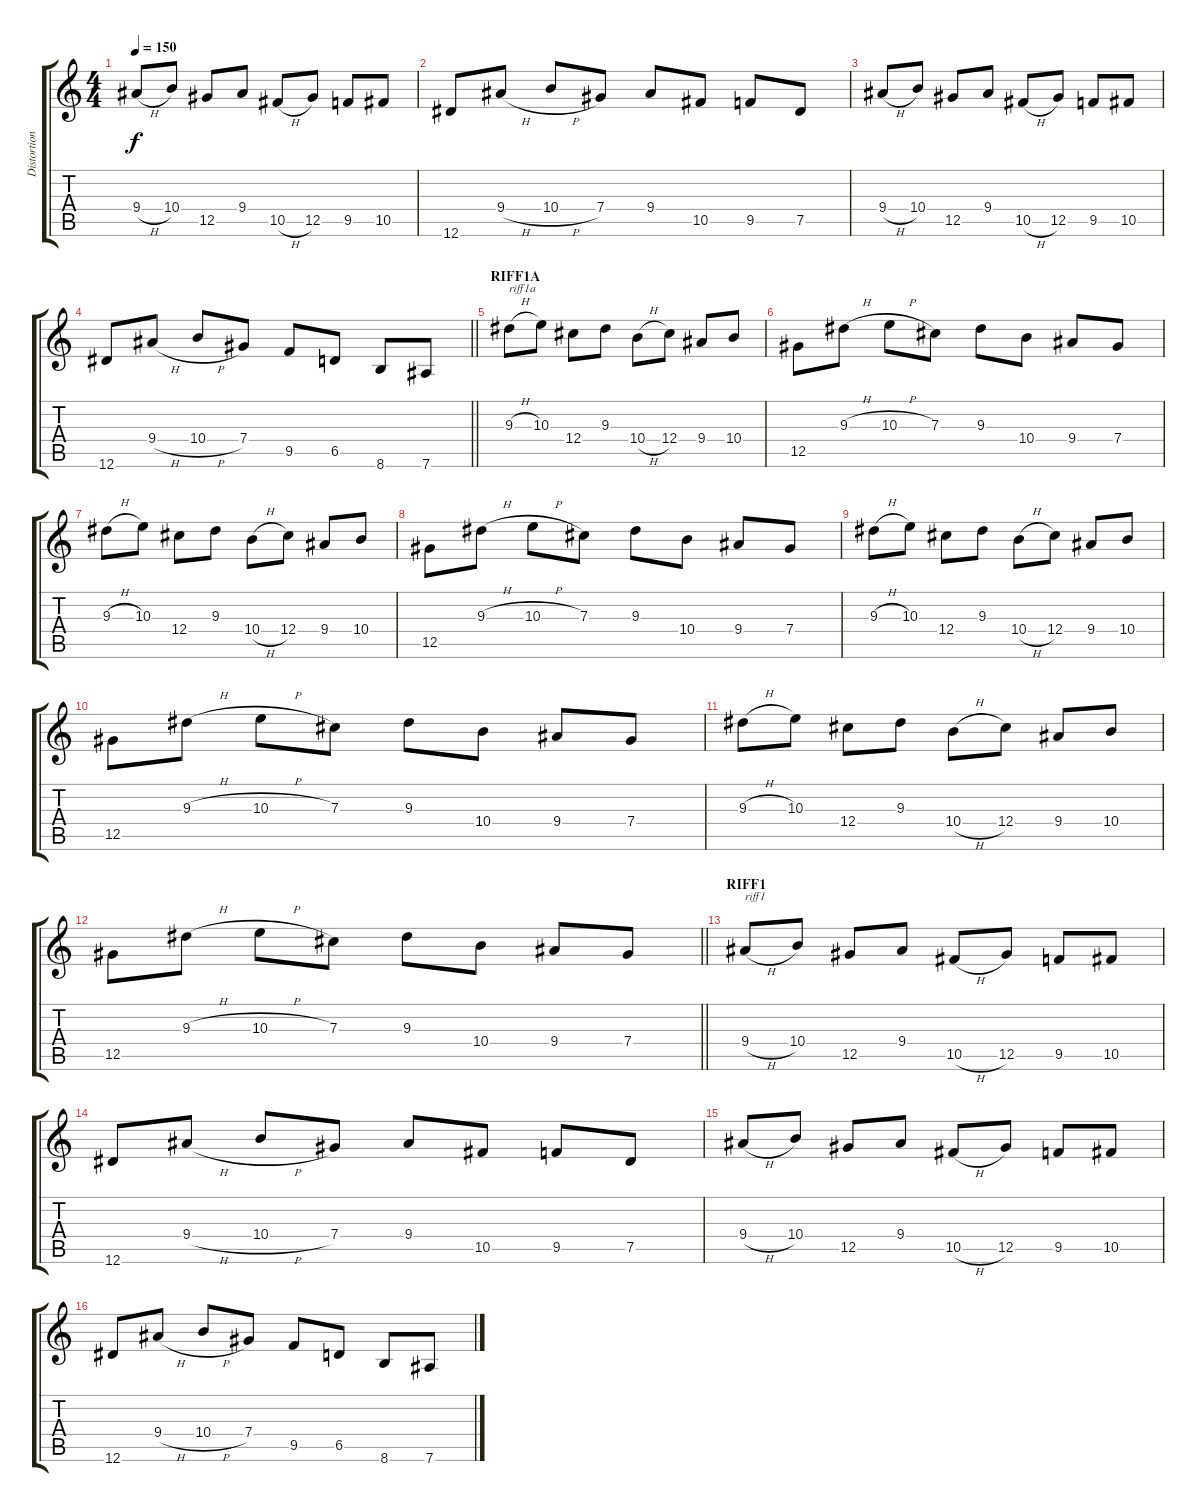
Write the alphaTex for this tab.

\track ("Distortion G" "Distortion") {instrument overdrivenguitar}
\staff {score tabs}
\tuning (Eb4 Bb3 Gb3 Db3 Ab2 Eb2) {hide}
\ts (4 4)
\tempo 150
\clef g2
\ks c
9.4{h}.8{dy f} 10.4.8 12.5.8 9.4.8 10.5{h}.8 12.5.8 9.5.8 10.5.8 |
12.6.8 9.4{h}.8 10.4{h}.8 7.4.8 9.4.8 10.5.8 9.5.8 7.5.8 |
9.4{h}.8 10.4.8 12.5.8 9.4.8 10.5{h}.8 12.5.8 9.5.8 10.5.8 |
\barLineRight lightlight
12.6.8 9.4{h}.8 10.4{h}.8 7.4.8 9.5.8 6.5.8 8.6.8 7.6.8 |
\section ("" "RIFF1A")
9.3{h}.8{txt "riff1a"} 10.3.8 12.4.8 9.3.8 10.4{h}.8 12.4.8 9.4.8 10.4.8 |
12.5.8 9.3{h}.8 10.3{h}.8 7.3.8 9.3.8 10.4.8 9.4.8 7.4.8 |
9.3{h}.8 10.3.8 12.4.8 9.3.8 10.4{h}.8 12.4.8 9.4.8 10.4.8 |
12.5.8 9.3{h}.8 10.3{h}.8 7.3.8 9.3.8 10.4.8 9.4.8 7.4.8 |
9.3{h}.8 10.3.8 12.4.8 9.3.8 10.4{h}.8 12.4.8 9.4.8 10.4.8 |
12.5.8 9.3{h}.8 10.3{h}.8 7.3.8 9.3.8 10.4.8 9.4.8 7.4.8 |
9.3{h}.8 10.3.8 12.4.8 9.3.8 10.4{h}.8 12.4.8 9.4.8 10.4.8 |
\barLineRight lightlight
12.5.8 9.3{h}.8 10.3{h}.8 7.3.8 9.3.8 10.4.8 9.4.8 7.4.8 |
\section ("" "RIFF1")
9.4{h}.8{txt "riff1"} 10.4.8 12.5.8 9.4.8 10.5{h}.8 12.5.8 9.5.8 10.5.8 |
12.6.8 9.4{h}.8 10.4{h}.8 7.4.8 9.4.8 10.5.8 9.5.8 7.5.8 |
9.4{h}.8 10.4.8 12.5.8 9.4.8 10.5{h}.8 12.5.8 9.5.8 10.5.8 |
12.6.8 9.4{h}.8 10.4{h}.8 7.4.8 9.5.8 6.5.8 8.6.8 7.6.8
